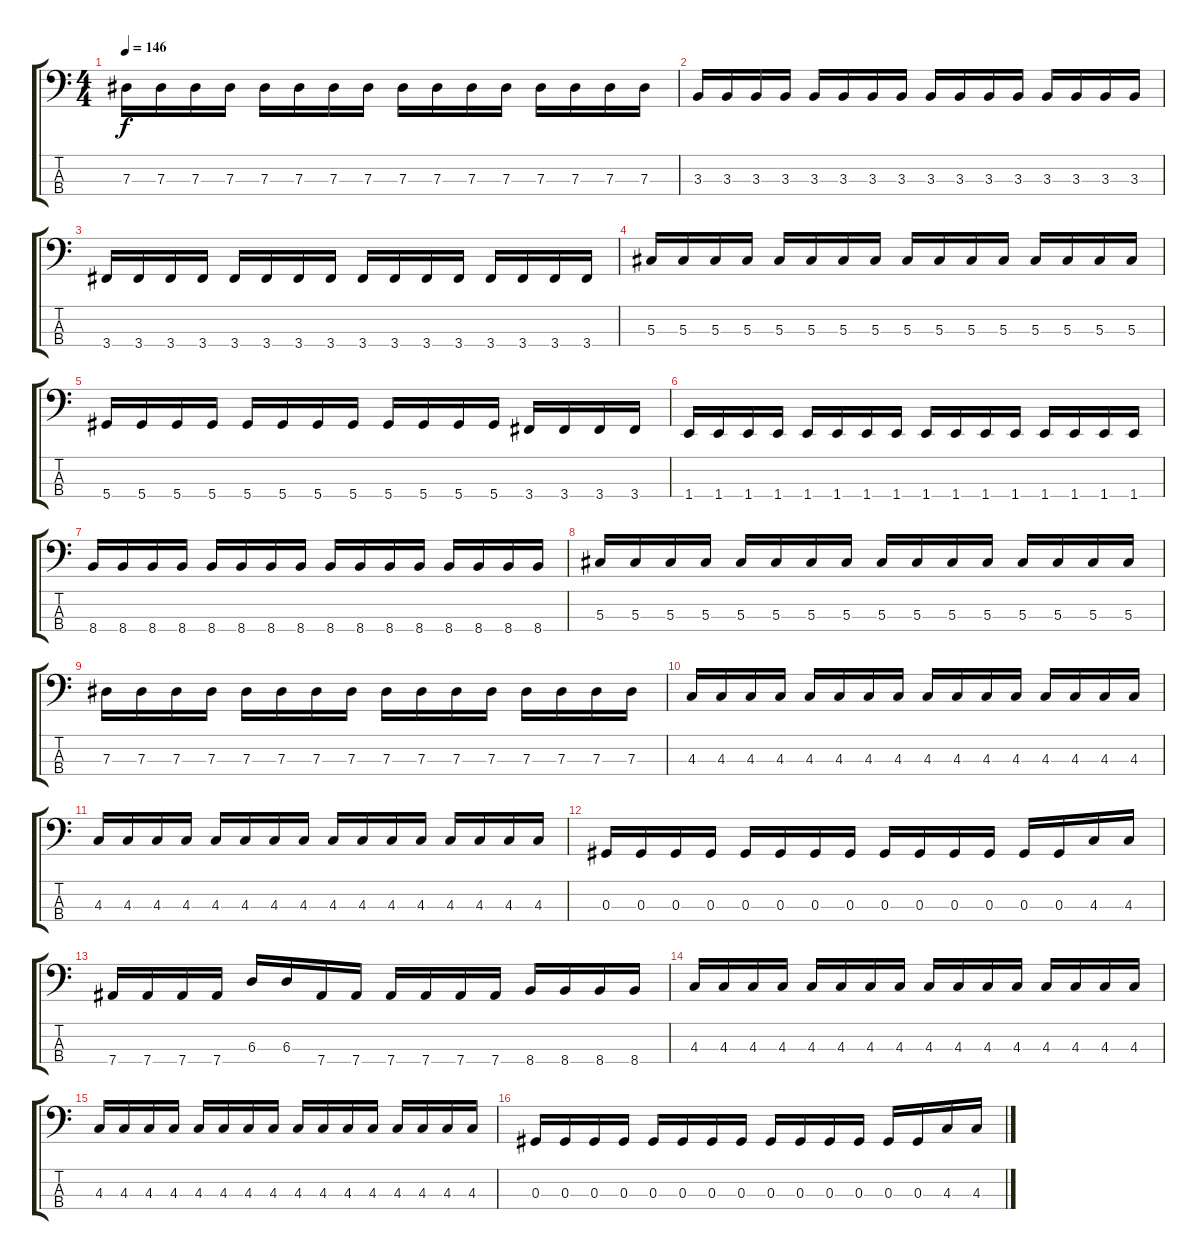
\track "" {instrument electricbasspick}
\staff {score tabs}
\tuning (Gb2 Db2 Ab1 Eb1) {hide}
\ts (4 4)
\tempo 146
\clef f4
\ks c
7.3.16{dy f} 7.3.16 7.3.16 7.3.16 7.3.16 7.3.16 7.3.16 7.3.16 7.3.16 7.3.16 7.3.16 7.3.16 7.3.16 7.3.16 7.3.16 7.3.16 |
3.3.16 3.3.16 3.3.16 3.3.16 3.3.16 3.3.16 3.3.16 3.3.16 3.3.16 3.3.16 3.3.16 3.3.16 3.3.16 3.3.16 3.3.16 3.3.16 |
3.4.16 3.4.16 3.4.16 3.4.16 3.4.16 3.4.16 3.4.16 3.4.16 3.4.16 3.4.16 3.4.16 3.4.16 3.4.16 3.4.16 3.4.16 3.4.16 |
5.3.16 5.3.16 5.3.16 5.3.16 5.3.16 5.3.16 5.3.16 5.3.16 5.3.16 5.3.16 5.3.16 5.3.16 5.3.16 5.3.16 5.3.16 5.3.16 |
5.4.16 5.4.16 5.4.16 5.4.16 5.4.16 5.4.16 5.4.16 5.4.16 5.4.16 5.4.16 5.4.16 5.4.16 3.4.16 3.4.16 3.4.16 3.4.16 |
1.4.16 1.4.16 1.4.16 1.4.16 1.4.16 1.4.16 1.4.16 1.4.16 1.4.16 1.4.16 1.4.16 1.4.16 1.4.16 1.4.16 1.4.16 1.4.16 |
8.4.16 8.4.16 8.4.16 8.4.16 8.4.16 8.4.16 8.4.16 8.4.16 8.4.16 8.4.16 8.4.16 8.4.16 8.4.16 8.4.16 8.4.16 8.4.16 |
5.3.16 5.3.16 5.3.16 5.3.16 5.3.16 5.3.16 5.3.16 5.3.16 5.3.16 5.3.16 5.3.16 5.3.16 5.3.16 5.3.16 5.3.16 5.3.16 |
7.3.16 7.3.16 7.3.16 7.3.16 7.3.16 7.3.16 7.3.16 7.3.16 7.3.16 7.3.16 7.3.16 7.3.16 7.3.16 7.3.16 7.3.16 7.3.16 |
4.3.16 4.3.16 4.3.16 4.3.16 4.3.16 4.3.16 4.3.16 4.3.16 4.3.16 4.3.16 4.3.16 4.3.16 4.3.16 4.3.16 4.3.16 4.3.16 |
4.3.16 4.3.16 4.3.16 4.3.16 4.3.16 4.3.16 4.3.16 4.3.16 4.3.16 4.3.16 4.3.16 4.3.16 4.3.16 4.3.16 4.3.16 4.3.16 |
0.3.16 0.3.16 0.3.16 0.3.16 0.3.16 0.3.16 0.3.16 0.3.16 0.3.16 0.3.16 0.3.16 0.3.16 0.3.16 0.3.16 4.3.16 4.3.16 |
7.4.16 7.4.16 7.4.16 7.4.16 6.3.16 6.3.16 7.4.16 7.4.16 7.4.16 7.4.16 7.4.16 7.4.16 8.4.16 8.4.16 8.4.16 8.4.16 |
4.3.16 4.3.16 4.3.16 4.3.16 4.3.16 4.3.16 4.3.16 4.3.16 4.3.16 4.3.16 4.3.16 4.3.16 4.3.16 4.3.16 4.3.16 4.3.16 |
4.3.16 4.3.16 4.3.16 4.3.16 4.3.16 4.3.16 4.3.16 4.3.16 4.3.16 4.3.16 4.3.16 4.3.16 4.3.16 4.3.16 4.3.16 4.3.16 |
0.3.16 0.3.16 0.3.16 0.3.16 0.3.16 0.3.16 0.3.16 0.3.16 0.3.16 0.3.16 0.3.16 0.3.16 0.3.16 0.3.16 4.3.16 4.3.16
